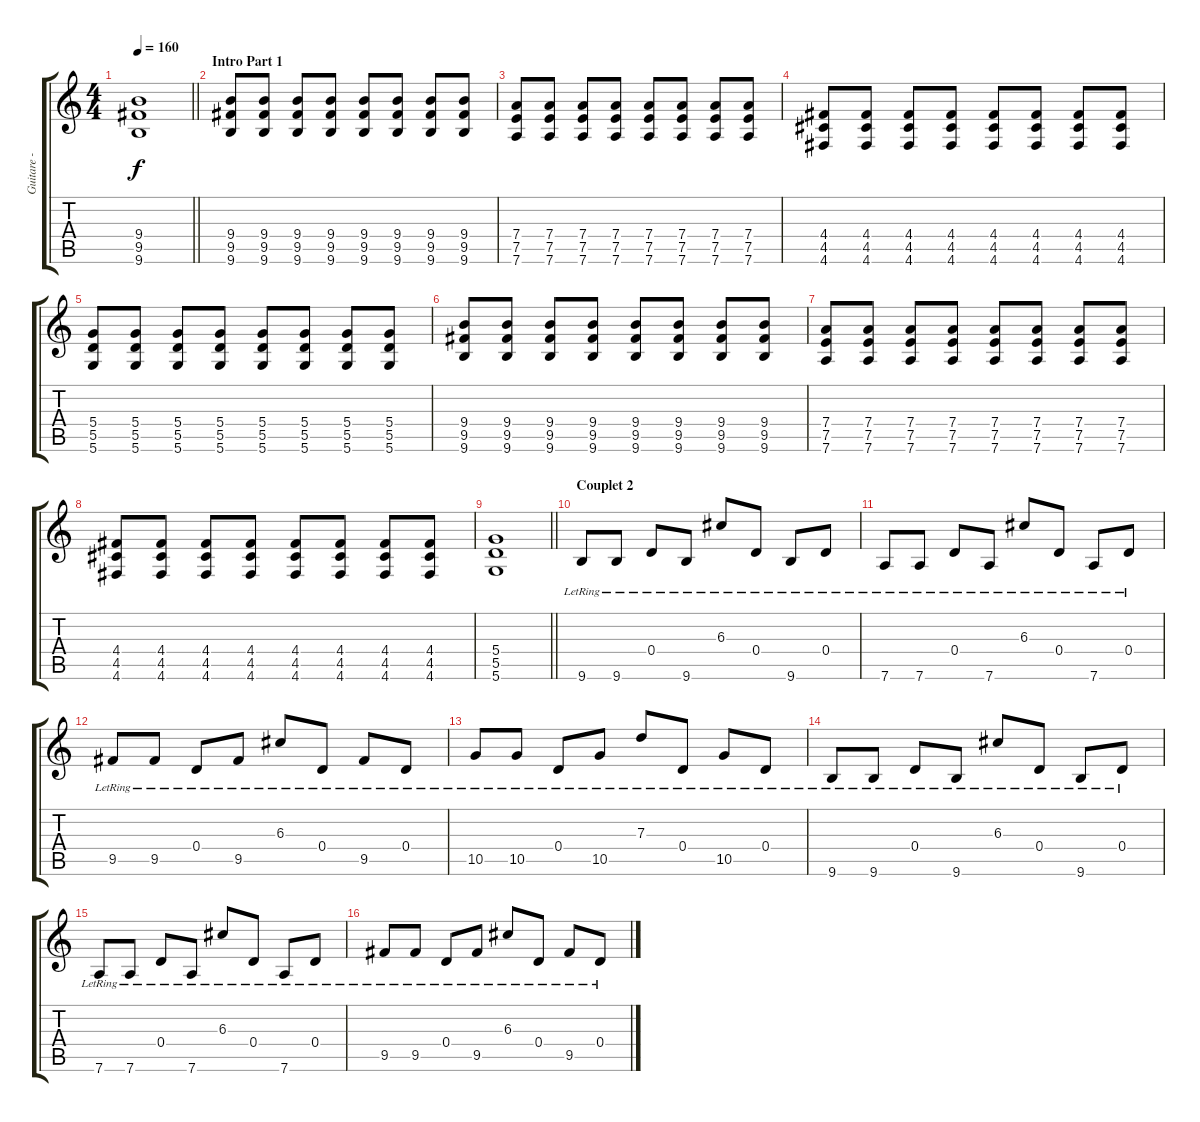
\track ("Guitare - Jussi" "Guitare - ") {instrument overdrivenguitar}
\staff {score tabs}
\tuning (E4 B3 G3 D3 A2 D2) {hide}
\ts (4 4)
\tempo 160
\clef g2
\barLineRight lightlight
\ks c
(9.4 9.5 9.6).1{dy f} |
\section ("" "Intro Part 1")
(9.4 9.5 9.6).8 (9.4 9.5 9.6).8 (9.4 9.5 9.6).8 (9.4 9.5 9.6).8 (9.4 9.5 9.6).8 (9.4 9.5 9.6).8 (9.4 9.5 9.6).8 (9.4 9.5 9.6).8 |
(7.4 7.5 7.6).8 (7.4 7.5 7.6).8 (7.4 7.5 7.6).8 (7.4 7.5 7.6).8 (7.4 7.5 7.6).8 (7.4 7.5 7.6).8 (7.4 7.5 7.6).8 (7.4 7.5 7.6).8 |
(4.4 4.5 4.6).8 (4.4 4.5 4.6).8 (4.4 4.5 4.6).8 (4.4 4.5 4.6).8 (4.4 4.5 4.6).8 (4.4 4.5 4.6).8 (4.4 4.5 4.6).8 (4.4 4.5 4.6).8 |
(5.4 5.5 5.6).8 (5.4 5.5 5.6).8 (5.4 5.5 5.6).8 (5.4 5.5 5.6).8 (5.4 5.5 5.6).8 (5.4 5.5 5.6).8 (5.4 5.5 5.6).8 (5.4 5.5 5.6).8 |
(9.4 9.5 9.6).8 (9.4 9.5 9.6).8 (9.4 9.5 9.6).8 (9.4 9.5 9.6).8 (9.4 9.5 9.6).8 (9.4 9.5 9.6).8 (9.4 9.5 9.6).8 (9.4 9.5 9.6).8 |
(7.4 7.5 7.6).8 (7.4 7.5 7.6).8 (7.4 7.5 7.6).8 (7.4 7.5 7.6).8 (7.4 7.5 7.6).8 (7.4 7.5 7.6).8 (7.4 7.5 7.6).8 (7.4 7.5 7.6).8 |
(4.4 4.5 4.6).8 (4.4 4.5 4.6).8 (4.4 4.5 4.6).8 (4.4 4.5 4.6).8 (4.4 4.5 4.6).8 (4.4 4.5 4.6).8 (4.4 4.5 4.6).8 (4.4 4.5 4.6).8 |
\barLineRight lightlight
(5.4 5.5 5.6).1 |
\section ("" "Couplet 2")
9.6{lr}.8{instrument electricguitarjazz} 9.6{lr}.8 0.4{lr}.8 9.6{lr}.8 6.3{lr}.8 0.4{lr}.8 9.6{lr}.8 0.4{lr}.8 |
7.6{lr}.8 7.6{lr}.8 0.4{lr}.8 7.6{lr}.8 6.3{lr}.8 0.4{lr}.8 7.6{lr}.8 0.4{lr}.8 |
9.5{lr}.8 9.5{lr}.8 0.4{lr}.8 9.5{lr}.8 6.3{lr}.8 0.4{lr}.8 9.5{lr}.8 0.4{lr}.8 |
10.5{lr}.8 10.5{lr}.8 0.4{lr}.8 10.5{lr}.8 7.3{lr}.8 0.4{lr}.8 10.5{lr}.8 0.4{lr}.8 |
9.6{lr}.8{instrument electricguitarjazz} 9.6{lr}.8 0.4{lr}.8 9.6{lr}.8 6.3{lr}.8 0.4{lr}.8 9.6{lr}.8 0.4{lr}.8 |
7.6{lr}.8 7.6{lr}.8 0.4{lr}.8 7.6{lr}.8 6.3{lr}.8 0.4{lr}.8 7.6{lr}.8 0.4{lr}.8 |
9.5{lr}.8 9.5{lr}.8 0.4{lr}.8 9.5{lr}.8 6.3{lr}.8 0.4{lr}.8 9.5{lr}.8 0.4{lr}.8
